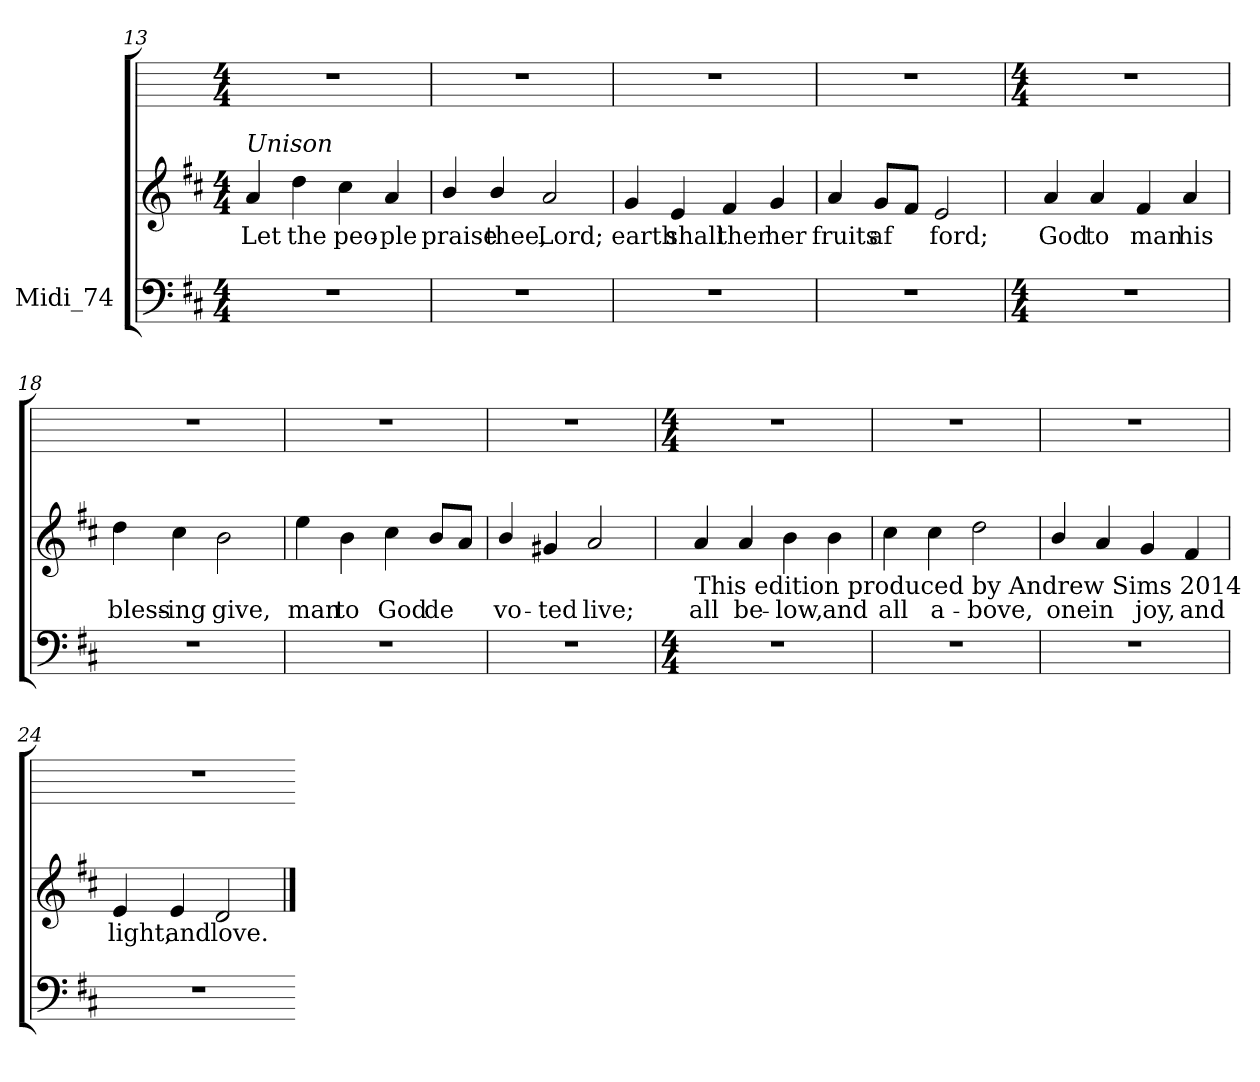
**kern	**kern	**text	**kern
*part3	*part2	*part2	*part1
*staff3	*staff2	*staff2	*staff1
*I"Midi_74	*	*	*
!!LO:LB:g=z
*clefF4	*clefG2	*	*
*k[f#c#]	*k[f#c#]	*	*
*D:	*D:	*	*
*M4/4	*M4/4	*	*M4/4
=13	=13	=13	=13
!	!LO:TX:a:i:t=Unison	!	!
!	!	!LO:LY:b	!
1r	4a	Let	1r
!	!	!LO:LY:b	!
.	4dd	the	.
!	!	!LO:LY:b	!
.	4cc#	peo-	.
!	!	!LO:LY:b	!
.	4a	-ple	.
=14	=14	=14	=14
!	!	!LO:LY:b	!
1r	4b/	praise	1r
!	!	!LO:LY:b	!
.	4b/	thee,	.
!	!	!LO:LY:b	!
.	2a	Lord;	.
=15	=15	=15	=15
!	!	!LO:LY:b	!
1r	4g	earth	1r
!	!	!LO:LY:b	!
.	4e	shall	.
!	!	!LO:LY:b	!
.	4f#	then	.
!	!	!LO:LY:b	!
.	4g	her	.
=16	=16	=16	=16
!	!	!LO:LY:b	!
1r	4a	fruits	1r
!	!	!LO:LY:b	!
.	8gL	af	.
.	8f#J	.	.
!	!	!LO:LY:b	!
.	2e	ford;	.
!!LO:LB:g=z
=17	=17	=17	=17
*M4/4	*	*	*M4/4
!	!	!LO:LY:b	!
1r	4a	God	1r
!	!	!LO:LY:b	!
.	4a	to	.
!	!	!LO:LY:b	!
.	4f#	man	.
!	!	!LO:LY:b	!
.	4a	his	.
=18	=18	=18	=18
!	!	!LO:LY:b	!
1r	4dd	bless-	1r
!	!	!LO:LY:b	!
.	4cc#	-ing	.
!	!	!LO:LY:b	!
.	2b	give,	.
=19	=19	=19	=19
!	!	!LO:LY:b	!
1r	4ee	man	1r
!	!	!LO:LY:b	!
.	4b	to	.
!	!	!LO:LY:b	!
.	4cc#	God	.
!	!	!LO:LY:b	!
.	8bL	de	.
.	8aJ	.	.
=20	=20	=20	=20
!	!	!LO:LY:b	!
1r	4b/	vo-	1r
!	!	!LO:LY:b	!
.	4g#X	-ted	.
!	!	!LO:LY:b	!
.	2a	live;	.
!!LO:LB:g=z
=21	=21	=21	=21
*M4/4	*	*	*M4/4
!	!LO:TX:b:t=This edition produced by Andrew Sims  2014	!	!
!	!	!LO:LY:b	!
1r	4a	all	1r
!	!	!LO:LY:b	!
.	4a	be-	.
!	!	!LO:LY:b	!
.	4b	-low,	.
!	!	!LO:LY:b	!
.	4b	and	.
=22	=22	=22	=22
!	!	!LO:LY:b	!
1r	4cc#	all	1r
!	!	!LO:LY:b	!
.	4cc#	a-	.
!	!	!LO:LY:b	!
.	2dd	-bove,	.
=23	=23	=23	=23
!	!	!LO:LY:b	!
1r	4b/	one	1r
!	!	!LO:LY:b	!
.	4a	in	.
!	!	!LO:LY:b	!
.	4g	joy,	.
!	!	!LO:LY:b	!
.	4f#	and	.
=24	=24	=24	=24
!	!	!LO:LY:b	!
1r	4e	light,	1r
!	!	!LO:LY:b	!
.	4e	and	.
!	!	!LO:LY:b	!
.	2d	love.	.
=	==	=	=
*-	*-	*-	*-
